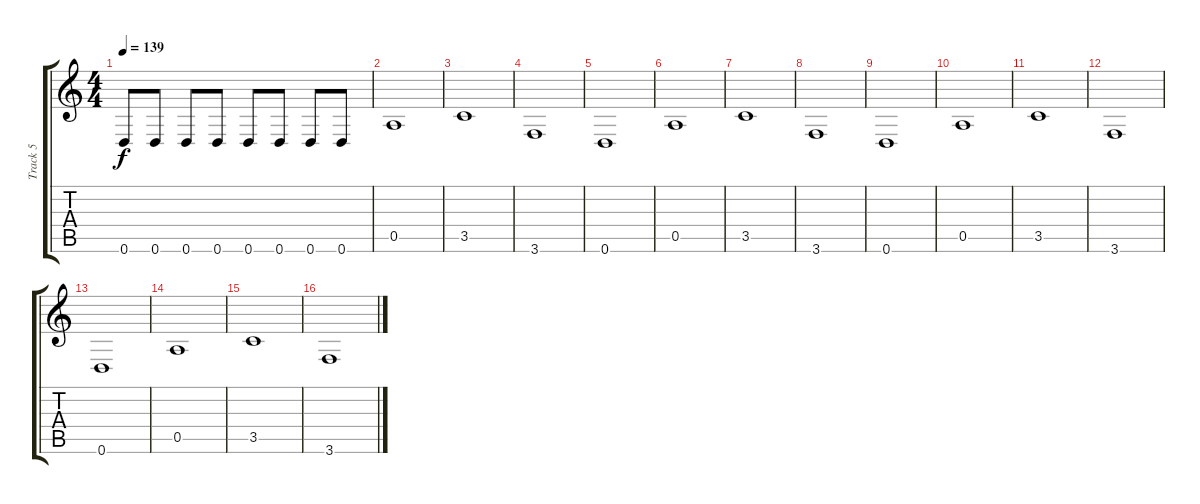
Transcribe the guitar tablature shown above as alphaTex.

\track ("Track 5" "Track 5") {instrument fretlessbass}
\staff {score tabs}
\tuning (E4 B3 G3 D3 A2 D2) {hide}
\ts (4 4)
\tempo 139
\clef g2
\ks c
0.6.8{dy f} 0.6.8 0.6.8 0.6.8 0.6.8 0.6.8 0.6.8 0.6.8 |
0.5.1 |
3.5.1 |
3.6.1 |
0.6.1 |
0.5.1 |
3.5.1 |
3.6.1 |
0.6.1 |
0.5.1 |
3.5.1 |
3.6.1 |
0.6.1 |
0.5.1 |
3.5.1 |
3.6.1
